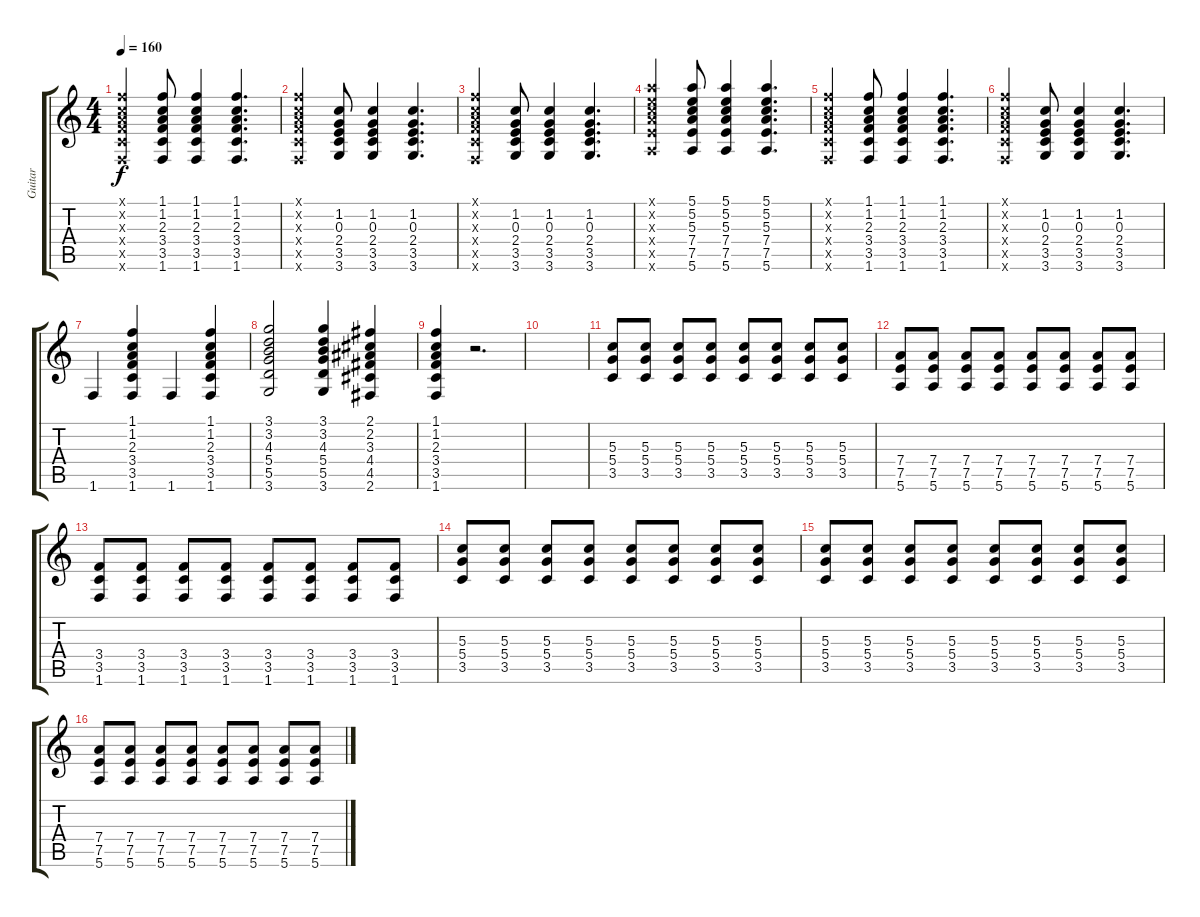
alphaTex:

\track ("Guitar" "Guitar") {instrument overdrivenguitar}
\staff {score tabs}
\tuning (E4 B3 G3 D3 A2 E2) {hide}
\ts (4 4)
\tempo 160
\clef g2
\ks c
(1.1{x} 1.2{x} 2.3{x} 3.4{x} 3.5{x} 1.6{x}).4{dy f} (1.1 1.2 2.3 3.4 3.5 1.6).8 (1.1 1.2 2.3 3.4 3.5 1.6).4 (1.1 1.2 2.3 3.4 3.5 1.6).4{d} |
(1.1{x} 1.2{x} 2.3{x} 3.4{x} 3.5{x} 1.6{x}).4 (1.2 0.3 2.4 3.5 3.6).8 (1.2 0.3 2.4 3.5 3.6).4 (1.2 0.3 2.4 3.5 3.6).4{d} |
(1.1{x} 1.2{x} 2.3{x} 3.4{x} 3.5{x} 1.6{x}).4 (1.2 0.3 2.4 3.5 3.6).8 (1.2 0.3 2.4 3.5 3.6).4 (1.2 0.3 2.4 3.5 3.6).4{d} |
(5.1{x} 5.2{x} 5.3{x} 7.4{x} 7.5{x} 5.6{x}).4 (5.1 5.2 5.3 7.4 7.5 5.6).8 (5.1 5.2 5.3 7.4 7.5 5.6).4 (5.1 5.2 5.3 7.4 7.5 5.6).4{d} |
(1.1{x} 1.2{x} 2.3{x} 3.4{x} 3.5{x} 1.6{x}).4 (1.1 1.2 2.3 3.4 3.5 1.6).8 (1.1 1.2 2.3 3.4 3.5 1.6).4 (1.1 1.2 2.3 3.4 3.5 1.6).4{d} |
(1.1{x} 1.2{x} 2.3{x} 3.4{x} 3.5{x} 1.6{x}).4 (1.2 0.3 2.4 3.5 3.6).8 (1.2 0.3 2.4 3.5 3.6).4 (1.2 0.3 2.4 3.5 3.6).4{d} |
1.6.4 (1.1 1.2 2.3 3.4 3.5 1.6).4 1.6.4 (1.1 1.2 2.3 3.4 3.5 1.6).4 |
(3.1 3.2 4.3 5.4 5.5 3.6).2 (3.1 3.2 4.3 5.4 5.5 3.6).4 (2.1 2.2 3.3 4.4 4.5 2.6).4 |
(1.1 1.2 2.3 3.4 3.5 1.6).4 r.2{d} |
|
(5.3 5.4 3.5).8 (5.3 5.4 3.5).8 (5.3 5.4 3.5).8 (5.3 5.4 3.5).8 (5.3 5.4 3.5).8 (5.3 5.4 3.5).8 (5.3 5.4 3.5).8 (5.3 5.4 3.5).8 |
(7.4 7.5 5.6).8 (7.4 7.5 5.6).8 (7.4 7.5 5.6).8 (7.4 7.5 5.6).8 (7.4 7.5 5.6).8 (7.4 7.5 5.6).8 (7.4 7.5 5.6).8 (7.4 7.5 5.6).8 |
(3.4 3.5 1.6).8 (3.4 3.5 1.6).8 (3.4 3.5 1.6).8 (3.4 3.5 1.6).8 (3.4 3.5 1.6).8 (3.4 3.5 1.6).8 (3.4 3.5 1.6).8 (3.4 3.5 1.6).8 |
(5.3 5.4 3.5).8 (5.3 5.4 3.5).8 (5.3 5.4 3.5).8 (5.3 5.4 3.5).8 (5.3 5.4 3.5).8 (5.3 5.4 3.5).8 (5.3 5.4 3.5).8 (5.3 5.4 3.5).8 |
(5.3 5.4 3.5).8 (5.3 5.4 3.5).8 (5.3 5.4 3.5).8 (5.3 5.4 3.5).8 (5.3 5.4 3.5).8 (5.3 5.4 3.5).8 (5.3 5.4 3.5).8 (5.3 5.4 3.5).8 |
(7.4 7.5 5.6).8 (7.4 7.5 5.6).8 (7.4 7.5 5.6).8 (7.4 7.5 5.6).8 (7.4 7.5 5.6).8 (7.4 7.5 5.6).8 (7.4 7.5 5.6).8 (7.4 7.5 5.6).8
